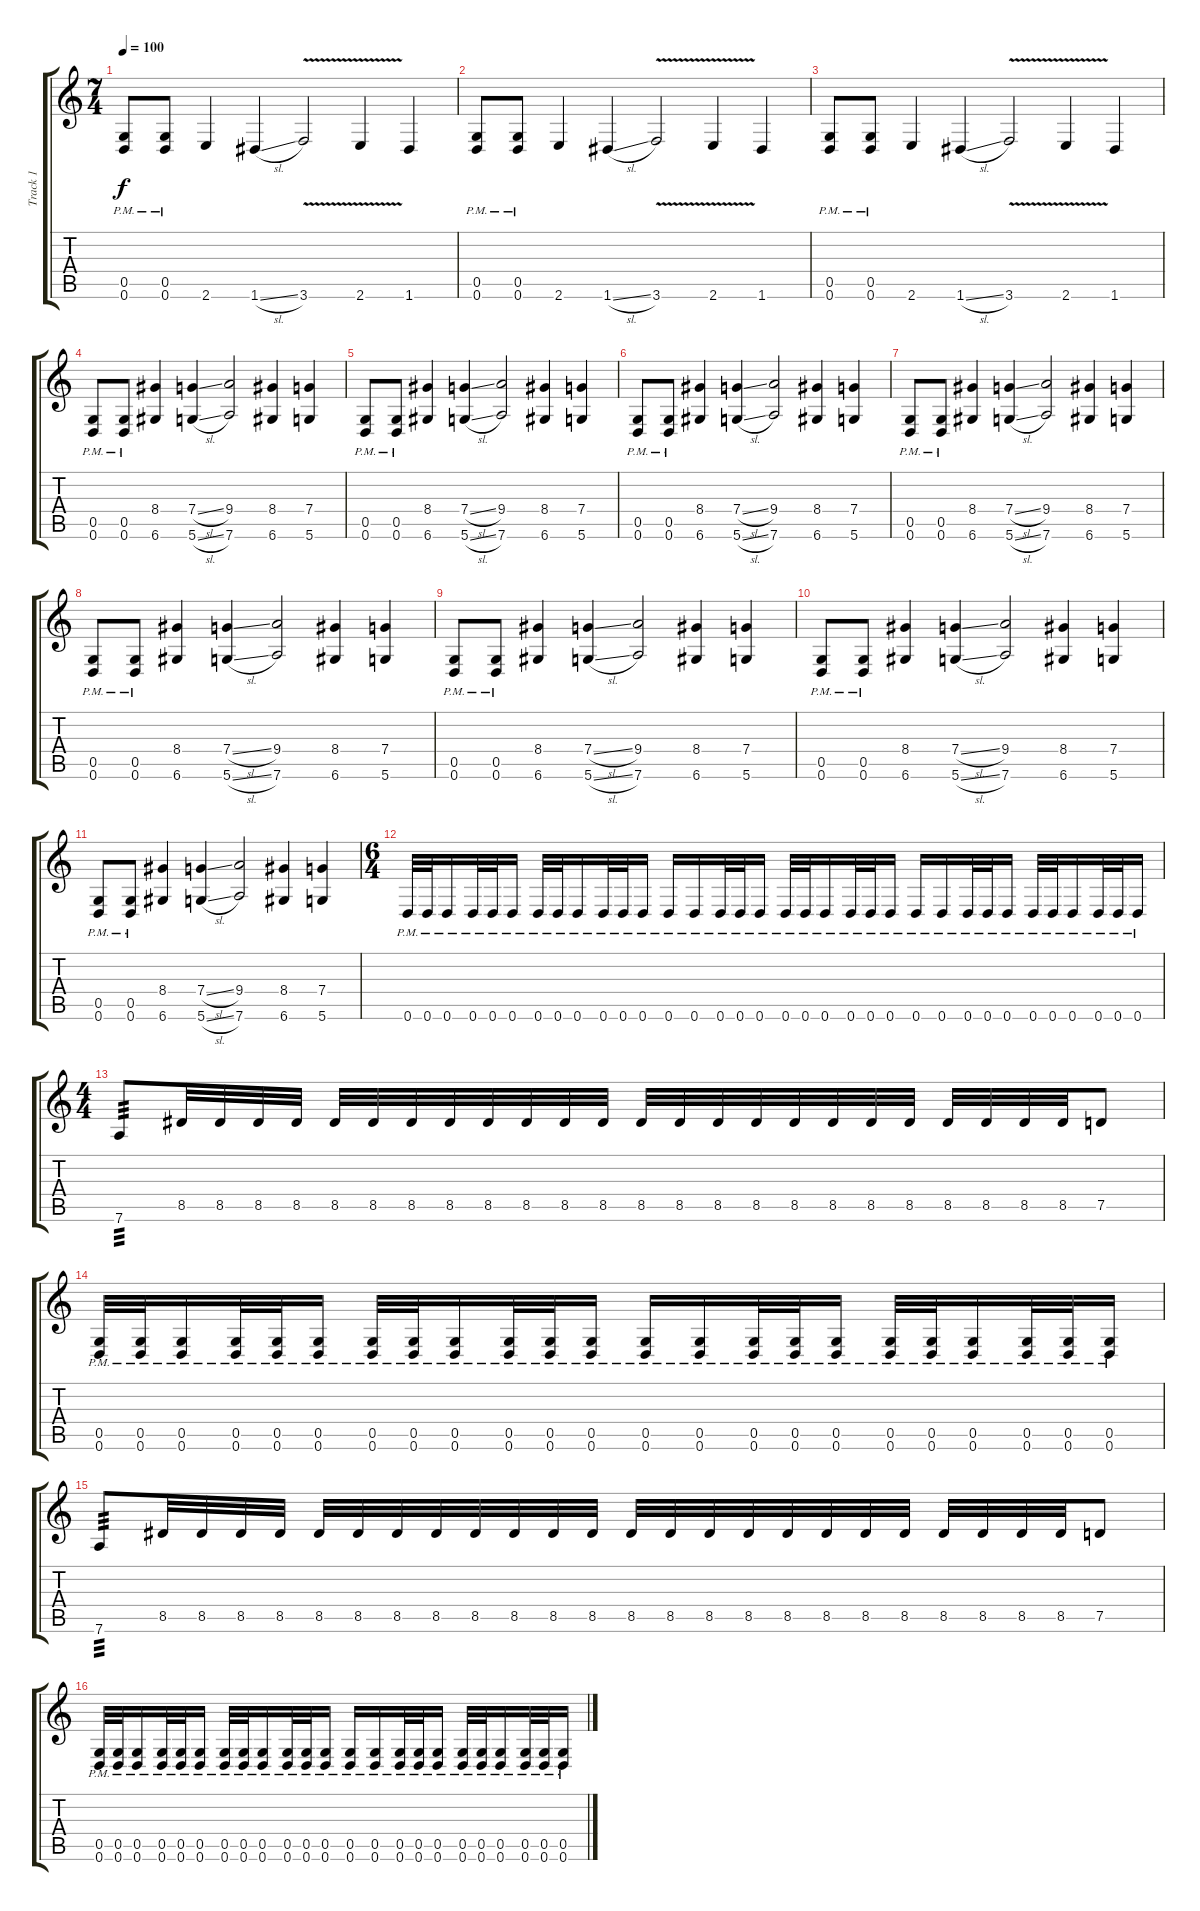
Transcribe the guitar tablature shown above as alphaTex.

\track ("Track 1" "Track 1") {instrument overdrivenguitar}
\staff {score tabs}
\tuning (D4 A3 F3 C3 G2 D2) {hide}
\ts (7 4)
\tempo 100
\clef g2
\ks c
(0.5{pm} 0.6{pm}).8{dy f} (0.5{pm} 0.6{pm}).8 2.6.4 1.6{sl}.4 3.6{v}.2 2.6{v}.4 1.6.4 |
(0.5{pm} 0.6{pm}).8 (0.5{pm} 0.6{pm}).8 2.6.4 1.6{sl}.4 3.6{v}.2 2.6{v}.4 1.6.4 |
(0.5{pm} 0.6{pm}).8 (0.5{pm} 0.6{pm}).8 2.6.4 1.6{sl}.4 3.6{v}.2 2.6{v}.4 1.6.4 |
(0.5{pm} 0.6{pm}).8 (0.5{pm} 0.6{pm}).8 (8.4 6.6).4 (7.4{sl} 5.6{sl}).4 (9.4 7.6).2 (8.4 6.6).4 (7.4 5.6).4 |
(0.5{pm} 0.6{pm}).8 (0.5{pm} 0.6{pm}).8 (8.4 6.6).4 (7.4{sl} 5.6{sl}).4 (9.4 7.6).2 (8.4 6.6).4 (7.4 5.6).4 |
(0.5{pm} 0.6{pm}).8 (0.5{pm} 0.6{pm}).8 (8.4 6.6).4 (7.4{sl} 5.6{sl}).4 (9.4 7.6).2 (8.4 6.6).4 (7.4 5.6).4 |
(0.5{pm} 0.6{pm}).8 (0.5{pm} 0.6{pm}).8 (8.4 6.6).4 (7.4{sl} 5.6{sl}).4 (9.4 7.6).2 (8.4 6.6).4 (7.4 5.6).4 |
(0.5{pm} 0.6{pm}).8 (0.5{pm} 0.6{pm}).8 (8.4 6.6).4 (7.4{sl} 5.6{sl}).4 (9.4 7.6).2 (8.4 6.6).4 (7.4 5.6).4 |
(0.5{pm} 0.6{pm}).8 (0.5{pm} 0.6{pm}).8 (8.4 6.6).4 (7.4{sl} 5.6{sl}).4 (9.4 7.6).2 (8.4 6.6).4 (7.4 5.6).4 |
(0.5{pm} 0.6{pm}).8 (0.5{pm} 0.6{pm}).8 (8.4 6.6).4 (7.4{sl} 5.6{sl}).4 (9.4 7.6).2 (8.4 6.6).4 (7.4 5.6).4 |
(0.5{pm} 0.6{pm}).8 (0.5{pm} 0.6{pm}).8 (8.4 6.6).4 (7.4{sl} 5.6{sl}).4 (9.4 7.6).2 (8.4 6.6).4 (7.4 5.6).4 |
\ts (6 4)
0.6{pm}.32 0.6{pm}.32 0.6{pm}.16 0.6{pm}.32 0.6{pm}.32 0.6{pm}.16 0.6{pm}.32 0.6{pm}.32 0.6{pm}.16 0.6{pm}.32 0.6{pm}.32 0.6{pm}.16 0.6{pm}.16 0.6{pm}.16 0.6{pm}.32 0.6{pm}.32 0.6{pm}.16 0.6{pm}.32 0.6{pm}.32 0.6{pm}.16 0.6{pm}.32 0.6{pm}.32 0.6{pm}.16 0.6{pm}.16 0.6{pm}.16 0.6{pm}.32 0.6{pm}.32 0.6{pm}.16 0.6{pm}.32 0.6{pm}.32 0.6{pm}.16 0.6{pm}.32 0.6{pm}.32 0.6{pm}.16 |
\ts (4 4)
7.6.8{tp 3} 8.5.32 8.5.32 8.5.32 8.5.32 8.5.32 8.5.32 8.5.32 8.5.32 8.5.32 8.5.32 8.5.32 8.5.32 8.5.32 8.5.32 8.5.32 8.5.32 8.5.32 8.5.32 8.5.32 8.5.32 8.5.32 8.5.32 8.5.32 8.5.32 7.5.8 |
(0.5{pm} 0.6{pm}).32 (0.5{pm} 0.6{pm}).32 (0.5{pm} 0.6{pm}).16 (0.5{pm} 0.6{pm}).32 (0.5{pm} 0.6{pm}).32 (0.5{pm} 0.6{pm}).16 (0.5{pm} 0.6{pm}).32 (0.5{pm} 0.6{pm}).32 (0.5{pm} 0.6{pm}).16 (0.5{pm} 0.6{pm}).32 (0.5{pm} 0.6{pm}).32 (0.5{pm} 0.6{pm}).16 (0.5{pm} 0.6{pm}).16 (0.5{pm} 0.6{pm}).16 (0.5{pm} 0.6{pm}).32 (0.5{pm} 0.6{pm}).32 (0.5{pm} 0.6{pm}).16 (0.5{pm} 0.6{pm}).32 (0.5{pm} 0.6{pm}).32 (0.5{pm} 0.6{pm}).16 (0.5{pm} 0.6{pm}).32 (0.5{pm} 0.6{pm}).32 (0.5{pm} 0.6{pm}).16 |
7.6.8{tp 3} 8.5.32 8.5.32 8.5.32 8.5.32 8.5.32 8.5.32 8.5.32 8.5.32 8.5.32 8.5.32 8.5.32 8.5.32 8.5.32 8.5.32 8.5.32 8.5.32 8.5.32 8.5.32 8.5.32 8.5.32 8.5.32 8.5.32 8.5.32 8.5.32 7.5.8 |
(0.5{pm} 0.6{pm}).32 (0.5{pm} 0.6{pm}).32 (0.5{pm} 0.6{pm}).16 (0.5{pm} 0.6{pm}).32 (0.5{pm} 0.6{pm}).32 (0.5{pm} 0.6{pm}).16 (0.5{pm} 0.6{pm}).32 (0.5{pm} 0.6{pm}).32 (0.5{pm} 0.6{pm}).16 (0.5{pm} 0.6{pm}).32 (0.5{pm} 0.6{pm}).32 (0.5{pm} 0.6{pm}).16 (0.5{pm} 0.6{pm}).16 (0.5{pm} 0.6{pm}).16 (0.5{pm} 0.6{pm}).32 (0.5{pm} 0.6{pm}).32 (0.5{pm} 0.6{pm}).16 (0.5{pm} 0.6{pm}).32 (0.5{pm} 0.6{pm}).32 (0.5{pm} 0.6{pm}).16 (0.5{pm} 0.6{pm}).32 (0.5{pm} 0.6{pm}).32 (0.5{pm} 0.6{pm}).16
